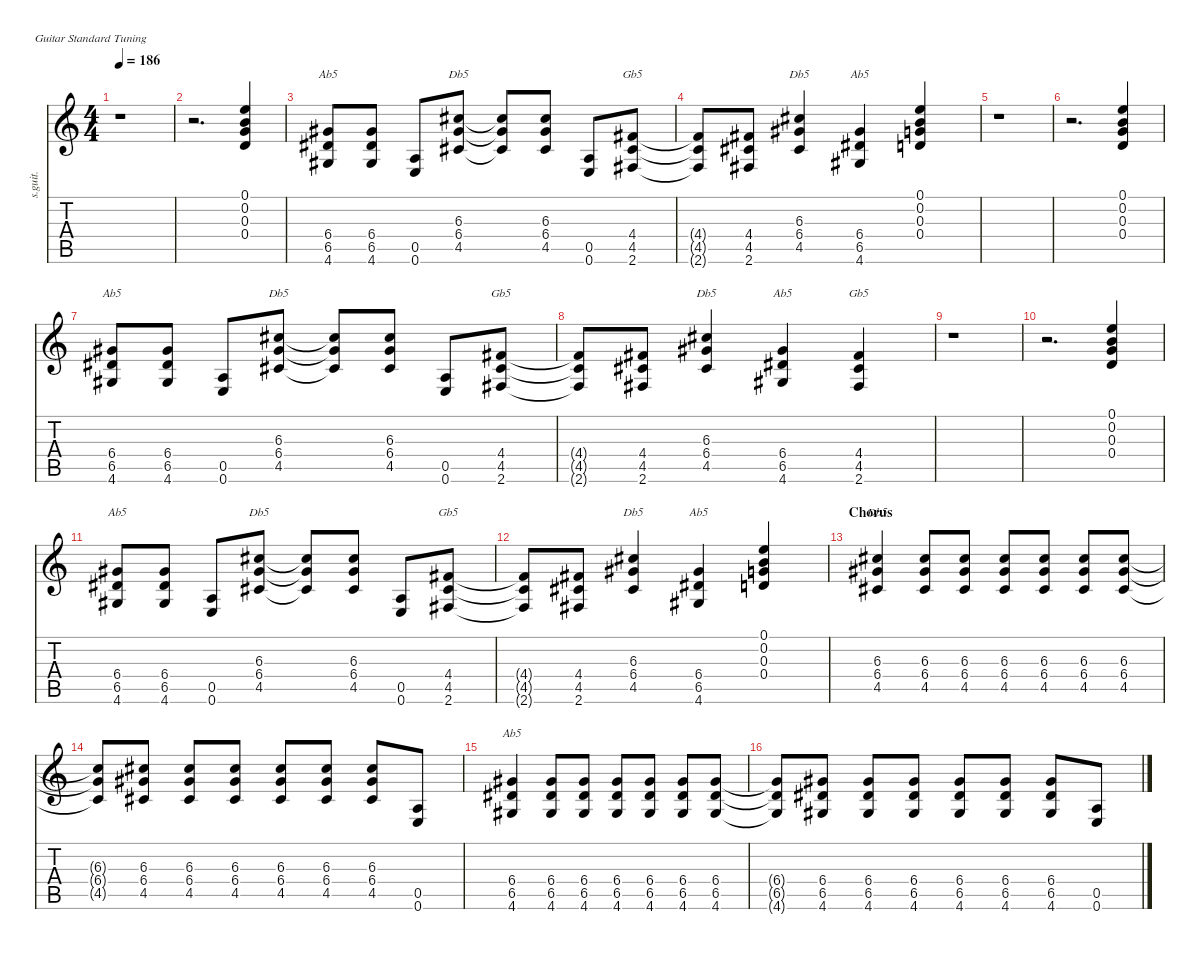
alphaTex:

\defaultSystemsLayout 4
\hideDynamics
\bracketExtendMode nobrackets
\track ("Billie Joe Armstrong\n (Rhythm)" "s.guit.") {instrument distortionguitar}
\staff {score tabs}
\tuning (E4 B3 G3 D3 A2 E2)
\chord ("Gb5" 3 1 2 2 0 x) {showdiagram false}
\chord ("Ab5" 3 1 2 2 0 x) {showdiagram false}
\chord ("Db5" 3 1 2 2 0 x) {showdiagram false}
\ts (4 4)
\tempo 186
\clef g2
\ks c
r.1{dy f} |
r.2{d} (0.1 0.2 0.3 0.4).4 |
(6.4{acc #} 6.5{acc #} 4.6{acc #}).8{ch "Ab5"} (6.4{acc #} 6.5{acc #} 4.6{acc #}).8 (0.5 0.6).8 (6.3{acc #} 6.4{acc #} 4.5{acc #}).8{ch "Db5"} (6.3{t acc #} 6.4{t acc #} 4.5{t acc #}).8 (6.3{acc #} 6.4{acc #} 4.5{acc #}).8 (0.5 0.6).8 (4.4{acc #} 4.5{acc #} 2.6{acc #}).8{ch "Gb5"} |
(4.4{t acc #} 4.5{t acc #} 2.6{t acc #}).8 (4.4{acc #} 4.5{acc #} 2.6{acc #}).8 (6.3{acc #} 6.4{acc #} 4.5{acc #}).4{ch "Db5"} (6.4{acc #} 6.5{acc #} 4.6{acc #}).4{ch "Ab5"} (0.1 0.2 0.3 0.4).4 |
r.1 |
r.2{d} (0.1 0.2 0.3 0.4).4 |
(6.4{acc #} 6.5{acc #} 4.6{acc #}).8{ch "Ab5"} (6.4{acc #} 6.5{acc #} 4.6{acc #}).8 (0.5 0.6).8 (6.3{acc #} 6.4{acc #} 4.5{acc #}).8{ch "Db5"} (6.3{t acc #} 6.4{t acc #} 4.5{t acc #}).8 (6.3{acc #} 6.4{acc #} 4.5{acc #}).8 (0.5 0.6).8 (4.4{acc #} 4.5{acc #} 2.6{acc #}).8{ch "Gb5"} |
(4.4{t acc #} 4.5{t acc #} 2.6{t acc #}).8 (4.4{acc #} 4.5{acc #} 2.6{acc #}).8 (6.3{acc #} 6.4{acc #} 4.5{acc #}).4{ch "Db5"} (6.4{acc #} 6.5{acc #} 4.6{acc #}).4{ch "Ab5"} (4.4{acc #} 4.5{acc #} 2.6{acc #}).4{ch "Gb5"} |
r.1 |
r.2{d} (0.1 0.2 0.3 0.4).4 |
(6.4{acc #} 6.5{acc #} 4.6{acc #}).8{ch "Ab5"} (6.4{acc #} 6.5{acc #} 4.6{acc #}).8 (0.5 0.6).8 (6.3{acc #} 6.4{acc #} 4.5{acc #}).8{ch "Db5"} (6.3{t acc #} 6.4{t acc #} 4.5{t acc #}).8 (6.3{acc #} 6.4{acc #} 4.5{acc #}).8 (0.5 0.6).8 (4.4{acc #} 4.5{acc #} 2.6{acc #}).8{ch "Gb5"} |
(4.4{t acc #} 4.5{t acc #} 2.6{t acc #}).8 (4.4{acc #} 4.5{acc #} 2.6{acc #}).8 (6.3{acc #} 6.4{acc #} 4.5{acc #}).4{ch "Db5"} (6.4{acc #} 6.5{acc #} 4.6{acc #}).4{ch "Ab5"} (0.1 0.2 0.3 0.4).4 |
\section ("" "Chorus")
(6.3{acc #} 6.4{acc #} 4.5{acc #}).4{ch "Db5"} (6.3{acc #} 6.4{acc #} 4.5{acc #}).8 (6.3{acc #} 6.4{acc #} 4.5{acc #}).8 (6.3{acc #} 6.4{acc #} 4.5{acc #}).8 (6.3{acc #} 6.4{acc #} 4.5{acc #}).8 (6.3{acc #} 6.4{acc #} 4.5{acc #}).8 (6.3{acc #} 6.4{acc #} 4.5{acc #}).8 |
(6.3{t acc #} 6.4{t acc #} 4.5{t acc #}).8 (6.3{acc #} 6.4{acc #} 4.5{acc #}).8 (6.3{acc #} 6.4{acc #} 4.5{acc #}).8 (6.3{acc #} 6.4{acc #} 4.5{acc #}).8 (6.3{acc #} 6.4{acc #} 4.5{acc #}).8 (6.3{acc #} 6.4{acc #} 4.5{acc #}).8 (6.3{acc #} 6.4{acc #} 4.5{acc #}).8 (0.5 0.6).8 |
(6.4{acc #} 6.5{acc #} 4.6{acc #}).4{ch "Ab5"} (6.4{acc #} 6.5{acc #} 4.6{acc #}).8 (6.4{acc #} 6.5{acc #} 4.6{acc #}).8 (6.4{acc #} 6.5{acc #} 4.6{acc #}).8 (6.4{acc #} 6.5{acc #} 4.6{acc #}).8 (6.4{acc #} 6.5{acc #} 4.6{acc #}).8 (6.4{acc #} 6.5{acc #} 4.6{acc #}).8 |
(6.4{t acc #} 6.5{t acc #} 4.6{t acc #}).8 (6.4{acc #} 6.5{acc #} 4.6{acc #}).8 (6.4{acc #} 6.5{acc #} 4.6{acc #}).8 (6.4{acc #} 6.5{acc #} 4.6{acc #}).8 (6.4{acc #} 6.5{acc #} 4.6{acc #}).8 (6.4{acc #} 6.5{acc #} 4.6{acc #}).8 (6.4{acc #} 6.5{acc #} 4.6{acc #}).8 (0.5 0.6).8
